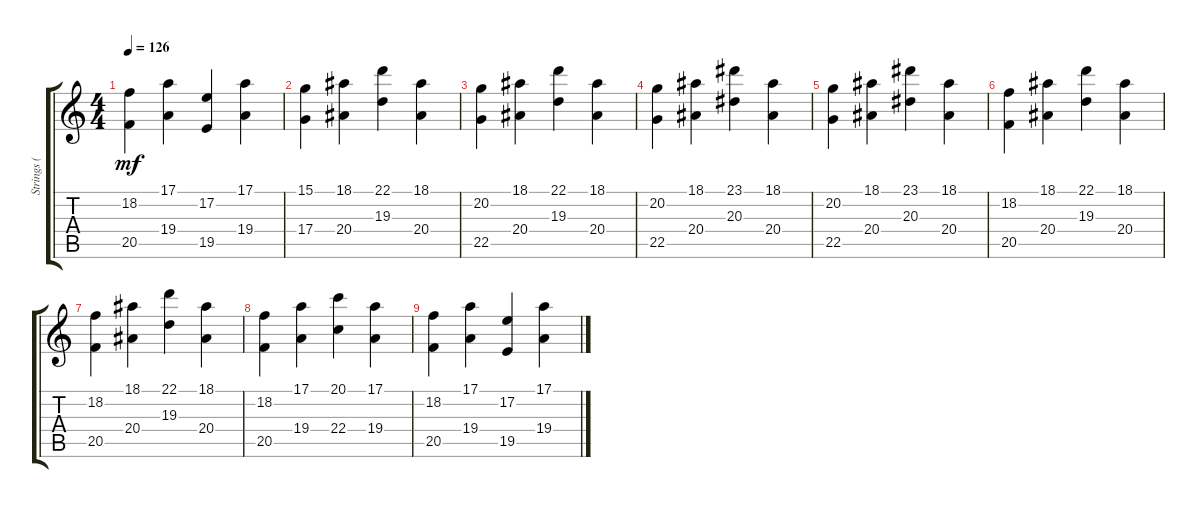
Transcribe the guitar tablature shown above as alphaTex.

\track ("Strings ( Melodia )" "Strings ( ") {instrument stringensemble1}
\staff {score tabs}
\tuning (E4 B3 G3 D3 A2 E2) {hide}
\ts (4 4)
\tempo 126
\clef g2
\ks c
(18.2 20.5).4{dy mf} (17.1 19.4).4 (17.2 19.5).4 (17.1 19.4).4 |
(15.1 17.4).4 (18.1 20.4).4 (22.1 19.3).4 (18.1 20.4).4 |
(20.2 22.5).4 (18.1 20.4).4 (22.1 19.3).4 (18.1 20.4).4 |
(20.2 22.5).4 (18.1 20.4).4 (23.1 20.3).4 (18.1 20.4).4 |
(20.2 22.5).4 (18.1 20.4).4 (23.1 20.3).4 (18.1 20.4).4 |
(18.2 20.5).4 (18.1 20.4).4 (22.1 19.3).4 (18.1 20.4).4 |
(18.2 20.5).4 (18.1 20.4).4 (22.1 19.3).4 (18.1 20.4).4 |
(18.2 20.5).4 (17.1 19.4).4 (20.1 22.4).4 (17.1 19.4).4 |
(18.2 20.5).4 (17.1 19.4).4 (17.2 19.5).4 (17.1 19.4).4
